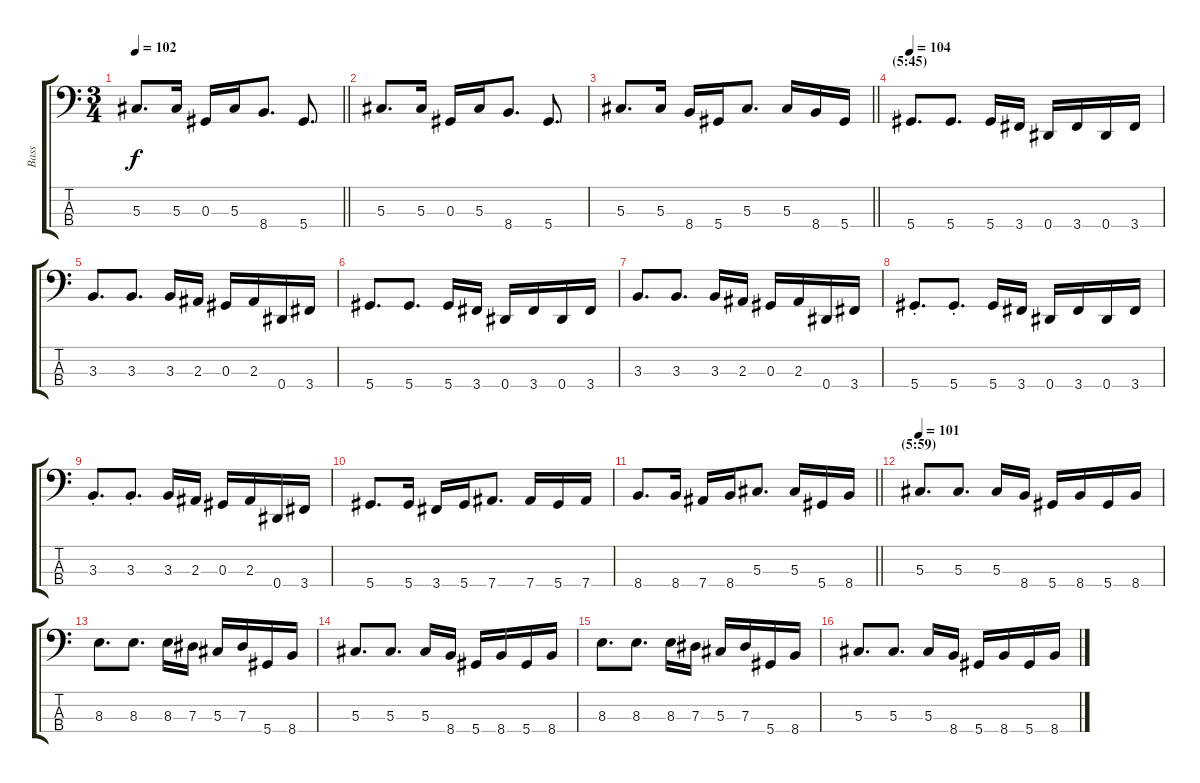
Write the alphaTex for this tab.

\track ("Bass" "Bass") {instrument electricbassfinger}
\staff {score tabs}
\tuning (Gb2 Db2 Ab1 Eb1) {hide}
\ts (3 4)
\tempo 102
\clef f4
\barLineRight lightlight
\ks c
5.3.8{d dy f} 5.3.16 0.3.16 5.3.16 8.4.8{d} 5.4.8{d} |
5.3.8{d} 5.3.16 0.3.16 5.3.16 8.4.8{d} 5.4.8{d} |
\barLineRight lightlight
5.3.8{d} 5.3.16 8.4.16 5.4.16 5.3.8{d} 5.3.16 8.4.16 5.4.16 |
\section ("" "(5:45)")
\tempo 104
5.4.8{d} 5.4.8{d} 5.4.16 3.4.16 0.4.16 3.4.16 0.4.16 3.4.16 |
3.3.8{d} 3.3.8{d} 3.3.16 2.3.16 0.3.16 2.3.16 0.4.16 3.4.16 |
5.4.8{d} 5.4.8{d} 5.4.16 3.4.16 0.4.16 3.4.16 0.4.16 3.4.16 |
3.3.8{d} 3.3.8{d} 3.3.16 2.3.16 0.3.16 2.3.16 0.4.16 3.4.16 |
5.4{st}.8{d} 5.4{st}.8{d} 5.4.16 3.4.16 0.4.16 3.4.16 0.4.16 3.4.16 |
3.3{st}.8{d} 3.3{st}.8{d} 3.3.16 2.3.16 0.3.16 2.3.16 0.4.16 3.4.16 |
5.4.8{d} 5.4.16 3.4.16 5.4.16 7.4.8{d} 7.4.16 5.4.16 7.4.16 |
\barLineRight lightlight
8.4.8{d} 8.4.16 7.4.16 8.4.16 5.3.8{d} 5.3.16 5.4.16 8.4.16 |
\section ("" "(5:59)")
\tempo 101
5.3.8{d} 5.3.8{d} 5.3.16 8.4.16 5.4.16 8.4.16 5.4.16 8.4.16 |
8.3.8{d} 8.3.8{d} 8.3.16 7.3.16 5.3.16 7.3.16 5.4.16 8.4.16 |
5.3.8{d} 5.3.8{d} 5.3.16 8.4.16 5.4.16 8.4.16 5.4.16 8.4.16 |
8.3.8{d} 8.3.8{d} 8.3.16 7.3.16 5.3.16 7.3.16 5.4.16 8.4.16 |
5.3.8{d} 5.3.8{d} 5.3.16 8.4.16 5.4.16 8.4.16 5.4.16 8.4.16
